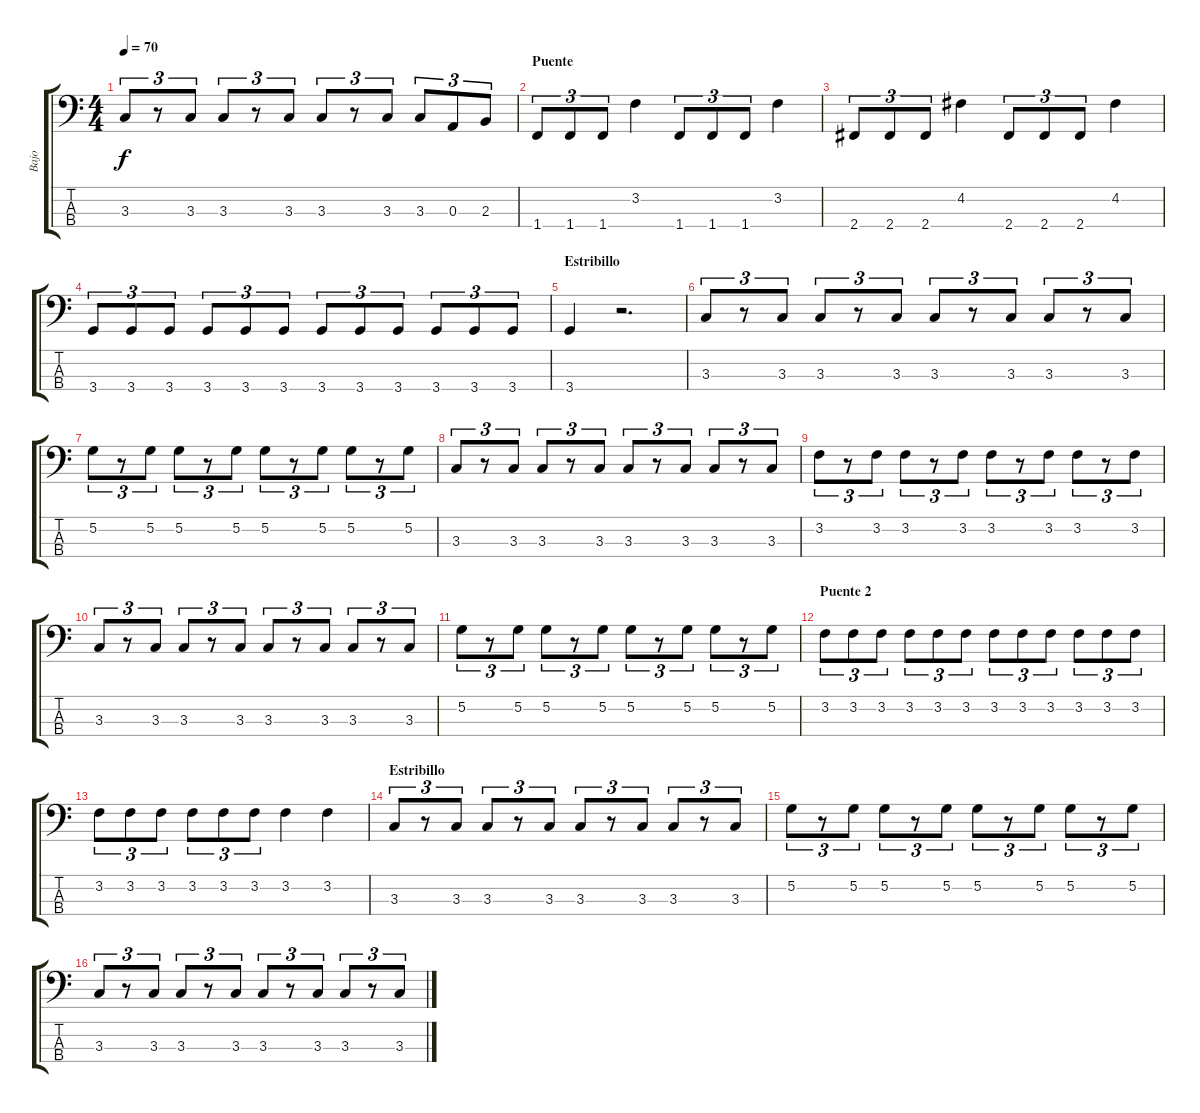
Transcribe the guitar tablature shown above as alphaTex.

\track ("Bajo" "Bajo") {instrument electricbassfinger}
\staff {score tabs}
\tuning (G2 D2 A1 E1) {hide}
\ts (4 4)
\tempo 70
\clef f4
\ks c
3.3.8{tu (3 2) dy f} r.8{tu (3 2)} 3.3.8{tu (3 2)} 3.3.8{tu (3 2)} r.8{tu (3 2)} 3.3.8{tu (3 2)} 3.3.8{tu (3 2)} r.8{tu (3 2)} 3.3.8{tu (3 2)} 3.3.8{tu (3 2)} 0.3.8{tu (3 2)} 2.3.8{tu (3 2)} |
\section ("" "Puente")
1.4.8{tu (3 2)} 1.4.8{tu (3 2)} 1.4.8{tu (3 2)} 3.2.4 1.4.8{tu (3 2)} 1.4.8{tu (3 2)} 1.4.8{tu (3 2)} 3.2.4 |
2.4.8{tu (3 2)} 2.4.8{tu (3 2)} 2.4.8{tu (3 2)} 4.2.4 2.4.8{tu (3 2)} 2.4.8{tu (3 2)} 2.4.8{tu (3 2)} 4.2.4 |
3.4.8{tu (3 2)} 3.4.8{tu (3 2)} 3.4.8{tu (3 2)} 3.4.8{tu (3 2)} 3.4.8{tu (3 2)} 3.4.8{tu (3 2)} 3.4.8{tu (3 2)} 3.4.8{tu (3 2)} 3.4.8{tu (3 2)} 3.4.8{tu (3 2)} 3.4.8{tu (3 2)} 3.4.8{tu (3 2)} |
\section ("" "Estribillo")
3.4.4 r.2{d} |
3.3.8{tu (3 2)} r.8{tu (3 2)} 3.3.8{tu (3 2)} 3.3.8{tu (3 2)} r.8{tu (3 2)} 3.3.8{tu (3 2)} 3.3.8{tu (3 2)} r.8{tu (3 2)} 3.3.8{tu (3 2)} 3.3.8{tu (3 2)} r.8{tu (3 2)} 3.3.8{tu (3 2)} |
5.2.8{tu (3 2)} r.8{tu (3 2)} 5.2.8{tu (3 2)} 5.2.8{tu (3 2)} r.8{tu (3 2)} 5.2.8{tu (3 2)} 5.2.8{tu (3 2)} r.8{tu (3 2)} 5.2.8{tu (3 2)} 5.2.8{tu (3 2)} r.8{tu (3 2)} 5.2.8{tu (3 2)} |
3.3.8{tu (3 2)} r.8{tu (3 2)} 3.3.8{tu (3 2)} 3.3.8{tu (3 2)} r.8{tu (3 2)} 3.3.8{tu (3 2)} 3.3.8{tu (3 2)} r.8{tu (3 2)} 3.3.8{tu (3 2)} 3.3.8{tu (3 2)} r.8{tu (3 2)} 3.3.8{tu (3 2)} |
3.2.8{tu (3 2)} r.8{tu (3 2)} 3.2.8{tu (3 2)} 3.2.8{tu (3 2)} r.8{tu (3 2)} 3.2.8{tu (3 2)} 3.2.8{tu (3 2)} r.8{tu (3 2)} 3.2.8{tu (3 2)} 3.2.8{tu (3 2)} r.8{tu (3 2)} 3.2.8{tu (3 2)} |
3.3.8{tu (3 2)} r.8{tu (3 2)} 3.3.8{tu (3 2)} 3.3.8{tu (3 2)} r.8{tu (3 2)} 3.3.8{tu (3 2)} 3.3.8{tu (3 2)} r.8{tu (3 2)} 3.3.8{tu (3 2)} 3.3.8{tu (3 2)} r.8{tu (3 2)} 3.3.8{tu (3 2)} |
5.2.8{tu (3 2)} r.8{tu (3 2)} 5.2.8{tu (3 2)} 5.2.8{tu (3 2)} r.8{tu (3 2)} 5.2.8{tu (3 2)} 5.2.8{tu (3 2)} r.8{tu (3 2)} 5.2.8{tu (3 2)} 5.2.8{tu (3 2)} r.8{tu (3 2)} 5.2.8{tu (3 2)} |
\section ("" "Puente 2")
3.2.8{tu (3 2)} 3.2.8{tu (3 2)} 3.2.8{tu (3 2)} 3.2.8{tu (3 2)} 3.2.8{tu (3 2)} 3.2.8{tu (3 2)} 3.2.8{tu (3 2)} 3.2.8{tu (3 2)} 3.2.8{tu (3 2)} 3.2.8{tu (3 2)} 3.2.8{tu (3 2)} 3.2.8{tu (3 2)} |
3.2.8{tu (3 2)} 3.2.8{tu (3 2)} 3.2.8{tu (3 2)} 3.2.8{tu (3 2)} 3.2.8{tu (3 2)} 3.2.8{tu (3 2)} 3.2.4 3.2.4 |
\section ("" "Estribillo")
3.3.8{tu (3 2)} r.8{tu (3 2)} 3.3.8{tu (3 2)} 3.3.8{tu (3 2)} r.8{tu (3 2)} 3.3.8{tu (3 2)} 3.3.8{tu (3 2)} r.8{tu (3 2)} 3.3.8{tu (3 2)} 3.3.8{tu (3 2)} r.8{tu (3 2)} 3.3.8{tu (3 2)} |
5.2.8{tu (3 2)} r.8{tu (3 2)} 5.2.8{tu (3 2)} 5.2.8{tu (3 2)} r.8{tu (3 2)} 5.2.8{tu (3 2)} 5.2.8{tu (3 2)} r.8{tu (3 2)} 5.2.8{tu (3 2)} 5.2.8{tu (3 2)} r.8{tu (3 2)} 5.2.8{tu (3 2)} |
3.3.8{tu (3 2)} r.8{tu (3 2)} 3.3.8{tu (3 2)} 3.3.8{tu (3 2)} r.8{tu (3 2)} 3.3.8{tu (3 2)} 3.3.8{tu (3 2)} r.8{tu (3 2)} 3.3.8{tu (3 2)} 3.3.8{tu (3 2)} r.8{tu (3 2)} 3.3.8{tu (3 2)}
